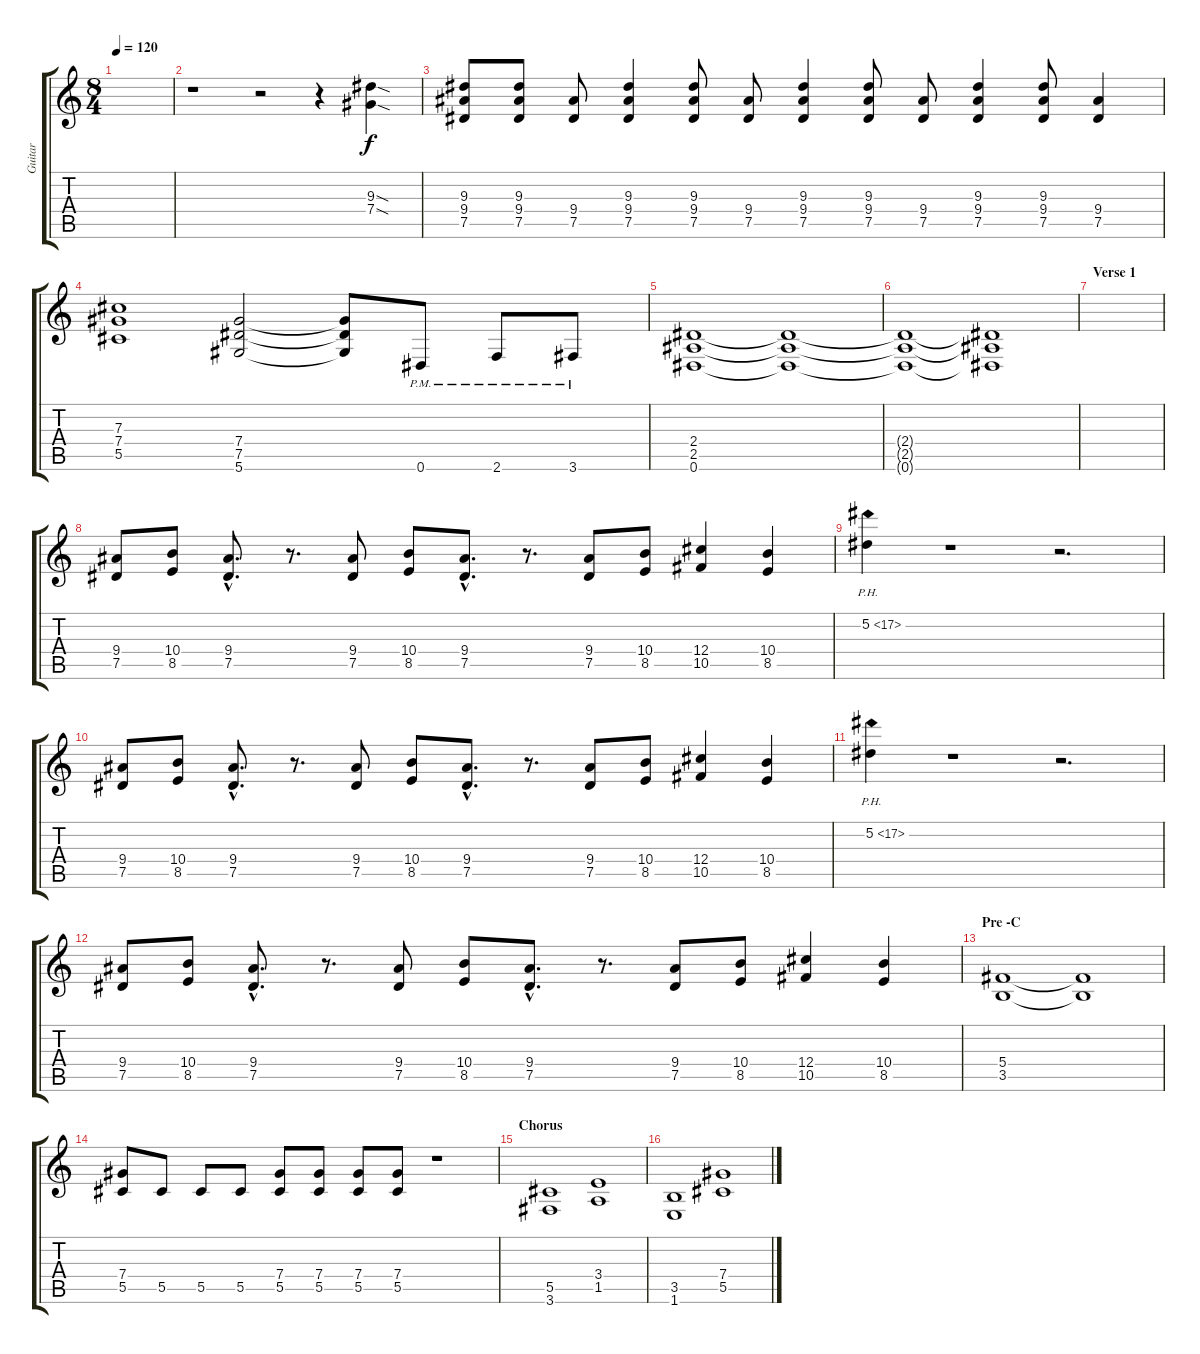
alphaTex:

\track ("Guitar" "Guitar") {instrument distortionguitar}
\staff {score tabs}
\tuning (Eb4 Bb3 Gb3 Db3 Ab2 Eb2) {hide}
\ts (8 4)
\tempo 120
\clef g2
\ks c
|
r.1 r.2 r.4 (9.3{sod} 7.4{sod}).4 |
(9.3 9.4 7.5).8 (9.3 9.4 7.5).8 (9.4 7.5).8 (9.3 9.4 7.5).4 (9.3 9.4 7.5).8 (9.4 7.5).8 (9.3 9.4 7.5).4 (9.3 9.4 7.5).8 (9.4 7.5).8 (9.3 9.4 7.5).4 (9.3 9.4 7.5).8 (9.4 7.5).4 |
(7.3 7.4 5.5).1 (7.4 7.5 5.6).2 (7.4{t} 7.5{t} 5.6{t}).8 0.6{pm}.8 2.6{pm}.8 3.6{pm}.8 |
(2.4 2.5 0.6).1 (2.4{t} 2.5{t} 0.6{t}).1 |
(2.4{t} 2.5{t} 0.6{t}).1 (2.4{t} 2.5{t} 0.6{t}).1 |
\section ("" "Verse 1")
|
(9.4 7.5).8 (10.4 8.5).8 (9.4{hac} 7.5{hac}).8{d} r.8{d} (9.4 7.5).8 (10.4 8.5).8 (9.4{hac} 7.5{hac}).8{d} r.8{d} (9.4 7.5).8 (10.4 8.5).8 (12.4 10.5).4 (10.4 8.5).4 |
5.2{ph 12}.4 r.1 r.2{d} |
(9.4 7.5).8 (10.4 8.5).8 (9.4{hac} 7.5{hac}).8{d} r.8{d} (9.4 7.5).8 (10.4 8.5).8 (9.4{hac} 7.5{hac}).8{d} r.8{d} (9.4 7.5).8 (10.4 8.5).8 (12.4 10.5).4 (10.4 8.5).4 |
5.2{ph 12}.4 r.1 r.2{d} |
(9.4 7.5).8 (10.4 8.5).8 (9.4{hac} 7.5{hac}).8{d} r.8{d} (9.4 7.5).8 (10.4 8.5).8 (9.4{hac} 7.5{hac}).8{d} r.8{d} (9.4 7.5).8 (10.4 8.5).8 (12.4 10.5).4 (10.4 8.5).4 |
\section ("" "Pre -C")
(5.4 3.5).1 (5.4{t} 3.5{t}).1 |
(7.4 5.5).8 5.5.8 5.5.8 5.5.8 (7.4 5.5).8 (7.4 5.5).8 (7.4 5.5).8 (7.4 5.5).8 r.1 |
\section ("" "Chorus")
(5.5 3.6).1 (3.4 1.5).1 |
(3.5 1.6).1 (7.4 5.5).1
